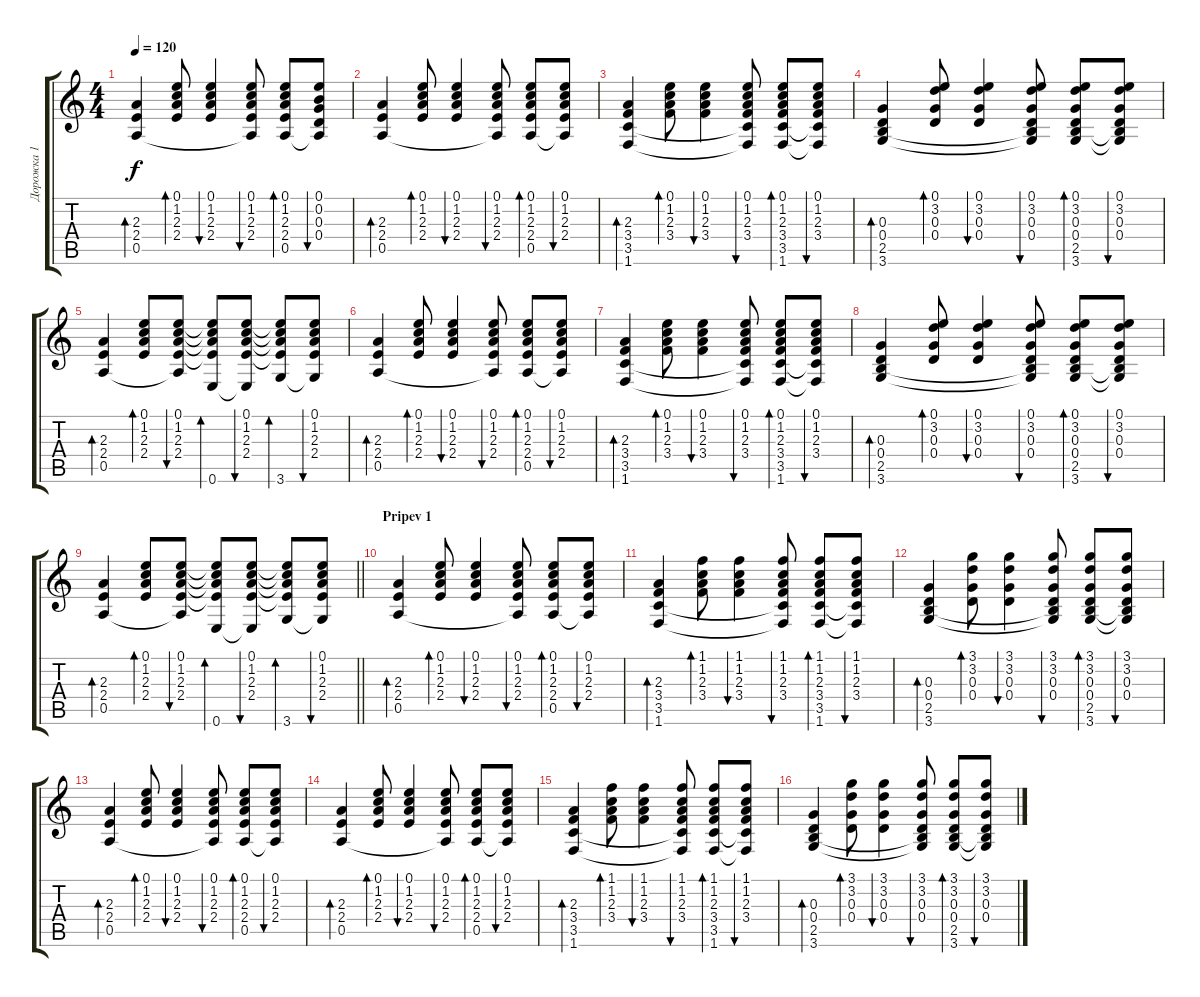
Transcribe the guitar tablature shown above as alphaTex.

\track ("Дорожка 1" "Дорожка 1") {instrument acousticguitarsteel}
\staff {score tabs}
\tuning (E4 B3 G3 D3 A2 E2) {hide}
\ts (4 4)
\tempo 120
\clef g2
\ks c
(2.3 2.4 0.5).4{bd 60 dy f} (0.1 1.2 2.3 2.4).8{bd 60} (0.1 1.2 2.3 2.4).4{bu 60} (0.1 1.2 2.3 2.4 0.5{t}).8{bu 60} (0.1 1.2 2.3 2.4 0.5).8{bd 60} (0.1 0.2 0.3 0.4 0.5{t}).8{bu 60} |
(2.3 2.4 0.5).4{bd 60} (0.1 1.2 2.3 2.4).8{bd 60} (0.1 1.2 2.3 2.4).4{bu 60} (0.1 1.2 2.3 2.4 0.5{t}).8{bu 60} (0.1 1.2 2.3 2.4 0.5).8{bd 60} (0.1 1.2 2.3 2.4 0.5{t}).8{bu 60} |
(2.3 3.4 3.5 1.6).4{bd 60} (0.1 1.2 2.3 3.4).8{bd 60} (0.1 1.2 2.3 3.4).4{bu 60} (0.1 1.2 2.3 3.4 3.5{t} 1.6{t}).8{bu 60} (0.1 1.2 2.3 3.4 3.5 1.6).8{bd 60} (0.1 1.2 2.3 3.4 3.5{t} 1.6{t}).8{bu 60} |
(0.3 0.4 2.5 3.6).4{bd 60} (0.1 3.2 0.3 0.4).8{bd 60} (0.1 3.2 0.3 0.4).4{bu 60} (0.1 3.2 0.3 0.4 2.5{t} 3.6{t}).8{bu 60} (0.1 3.2 0.3 0.4 2.5 3.6).8{bd 60} (0.1 3.2 0.3 0.4 2.5{t} 3.6{t}).8{bu 60} |
(2.3 2.4 0.5).4{bd 60} (0.1 1.2 2.3 2.4).8{bd 60} (0.1 1.2 2.3 2.4 0.5{t}).8{bu 60} (0.1{t} 1.2{t} 2.3{t} 2.4{t} 0.6).8{bd 60} (0.1 1.2 2.3 2.4 0.6{t}).8{bu 60} (0.1{t} 1.2{t} 2.3{t} 2.4{t} 3.6).8{bd 60} (0.1 1.2 2.3 2.4 3.6{t}).8{bu 60} |
(2.3 2.4 0.5).4{bd 60} (0.1 1.2 2.3 2.4).8{bd 60} (0.1 1.2 2.3 2.4).4{bu 60} (0.1 1.2 2.3 2.4 0.5{t}).8{bu 60} (0.1 1.2 2.3 2.4 0.5).8{bd 60} (0.1 1.2 2.3 2.4 0.5{t}).8{bu 60} |
(2.3 3.4 3.5 1.6).4{bd 60} (0.1 1.2 2.3 3.4).8{bd 60} (0.1 1.2 2.3 3.4).4{bu 60} (0.1 1.2 2.3 3.4 3.5{t} 1.6{t}).8{bu 60} (0.1 1.2 2.3 3.4 3.5 1.6).8{bd 60} (0.1 1.2 2.3 3.4 3.5{t} 1.6{t}).8{bu 60} |
(0.3 0.4 2.5 3.6).4{bd 60} (0.1 3.2 0.3 0.4).8{bd 60} (0.1 3.2 0.3 0.4).4{bu 60} (0.1 3.2 0.3 0.4 2.5{t} 3.6{t}).8{bu 60} (0.1 3.2 0.3 0.4 2.5 3.6).8{bd 60} (0.1 3.2 0.3 0.4 2.5{t} 3.6{t}).8{bu 60} |
\barLineRight lightlight
(2.3 2.4 0.5).4{bd 60} (0.1 1.2 2.3 2.4).8{bd 60} (0.1 1.2 2.3 2.4 0.5{t}).8{bu 60} (0.1{t} 1.2{t} 2.3{t} 2.4{t} 0.6).8{bd 60} (0.1 1.2 2.3 2.4 0.6{t}).8{bu 60} (0.1{t} 1.2{t} 2.3{t} 2.4{t} 3.6).8{bd 60} (0.1 1.2 2.3 2.4 3.6{t}).8{bu 60} |
\section ("" "Pripev 1")
(2.3 2.4 0.5).4{bd 60} (0.1 1.2 2.3 2.4).8{bd 60} (0.1 1.2 2.3 2.4).4{bu 60} (0.1 1.2 2.3 2.4 0.5{t}).8{bu 60} (0.1 1.2 2.3 2.4 0.5).8{bd 60} (0.1 1.2 2.3 2.4 0.5{t}).8{bu 60} |
(2.3 3.4 3.5 1.6).4{bd 60} (1.1 1.2 2.3 3.4).8{bd 60} (1.1 1.2 2.3 3.4).4{bu 60} (1.1 1.2 2.3 3.4 3.5{t} 1.6{t}).8{bu 60} (1.1 1.2 2.3 3.4 3.5 1.6).8{bd 60} (1.1 1.2 2.3 3.4 3.5{t} 1.6{t}).8{bu 60} |
(0.3 0.4 2.5 3.6).4{bd 60} (3.1 3.2 0.3 0.4).8{bd 60} (3.1 3.2 0.3 0.4).4{bu 60} (3.1 3.2 0.3 0.4 2.5{t} 3.6{t}).8{bu 60} (3.1 3.2 0.3 0.4 2.5 3.6).8{bd 60} (3.1 3.2 0.3 0.4 2.5{t} 3.6{t}).8{bu 60} |
(2.3 2.4 0.5).4{bd 60} (0.1 1.2 2.3 2.4).8{bd 60} (0.1 1.2 2.3 2.4).4{bu 60} (0.1 1.2 2.3 2.4 0.5{t}).8{bu 60} (0.1 1.2 2.3 2.4 0.5).8{bd 60} (0.1 1.2 2.3 2.4 0.5{t}).8{bu 60} |
(2.3 2.4 0.5).4{bd 60} (0.1 1.2 2.3 2.4).8{bd 60} (0.1 1.2 2.3 2.4).4{bu 60} (0.1 1.2 2.3 2.4 0.5{t}).8{bu 60} (0.1 1.2 2.3 2.4 0.5).8{bd 60} (0.1 1.2 2.3 2.4 0.5{t}).8{bu 60} |
(2.3 3.4 3.5 1.6).4{bd 60} (1.1 1.2 2.3 3.4).8{bd 60} (1.1 1.2 2.3 3.4).4{bu 60} (1.1 1.2 2.3 3.4 3.5{t} 1.6{t}).8{bu 60} (1.1 1.2 2.3 3.4 3.5 1.6).8{bd 60} (1.1 1.2 2.3 3.4 3.5{t} 1.6{t}).8{bu 60} |
(0.3 0.4 2.5 3.6).4{bd 60} (3.1 3.2 0.3 0.4).8{bd 60} (3.1 3.2 0.3 0.4).4{bu 60} (3.1 3.2 0.3 0.4 2.5{t} 3.6{t}).8{bu 60} (3.1 3.2 0.3 0.4 2.5 3.6).8{bd 60} (3.1 3.2 0.3 0.4 2.5{t} 3.6{t}).8{bu 60}
